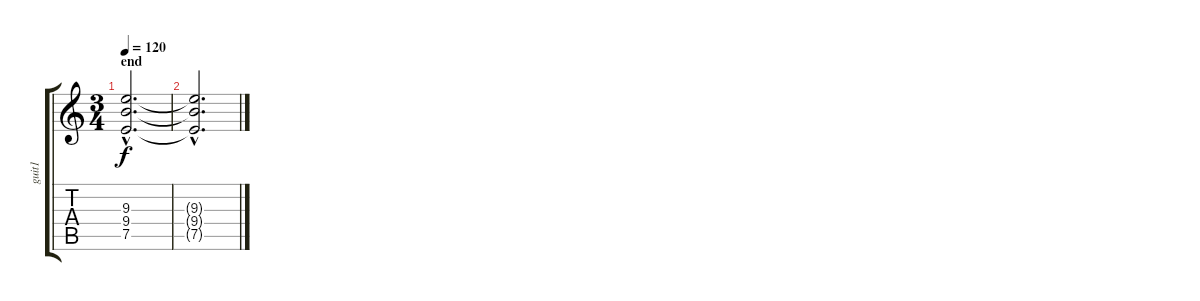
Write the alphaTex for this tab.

\track ("guit1" "guit1") {instrument distortionguitar}
\staff {score tabs}
\tuning (E4 B3 G3 D3 A2 E2) {hide}
\ts (3 4)
\section ("" "end")
\tempo 120
\clef g2
\ks c
(9.3{hac} 9.4{hac} 7.5{hac}).2{d dy f} |
(9.3{hac t} 9.4{hac t} 7.5{hac t}).2{d}
